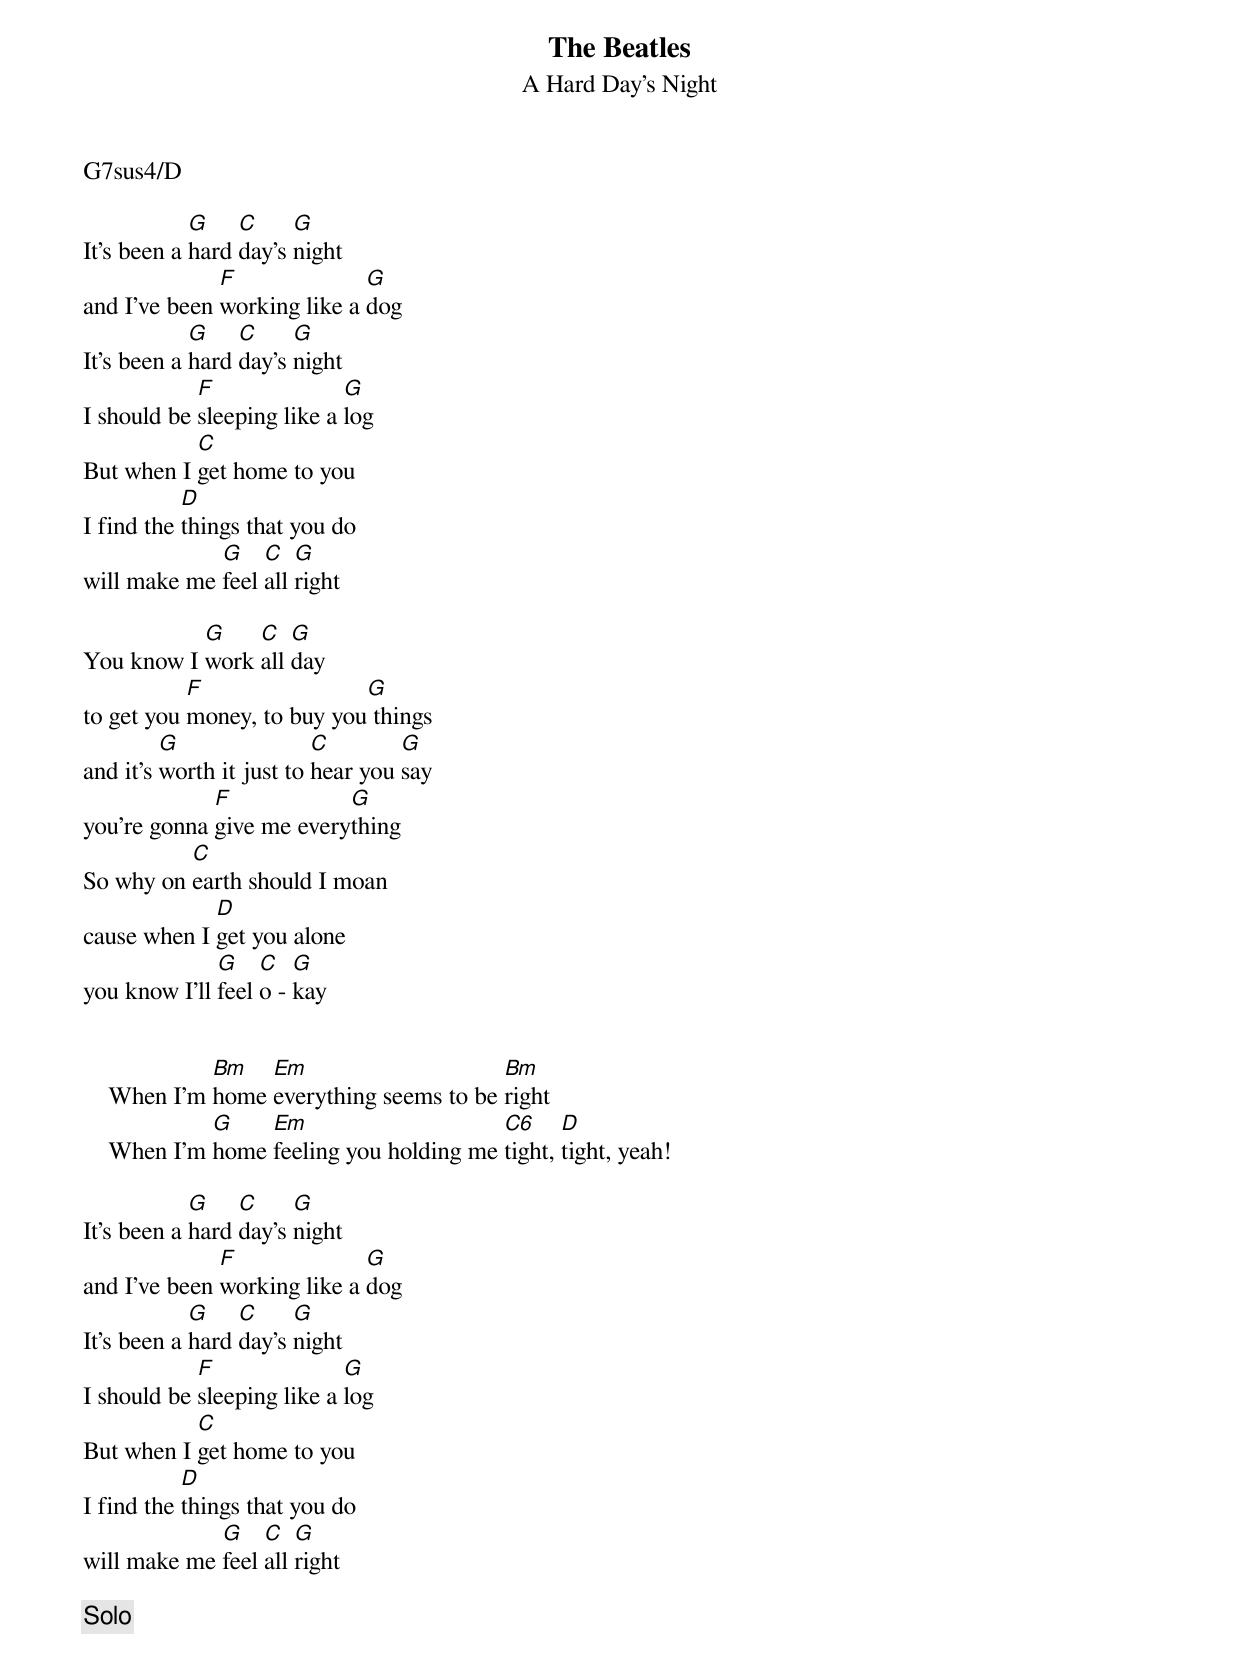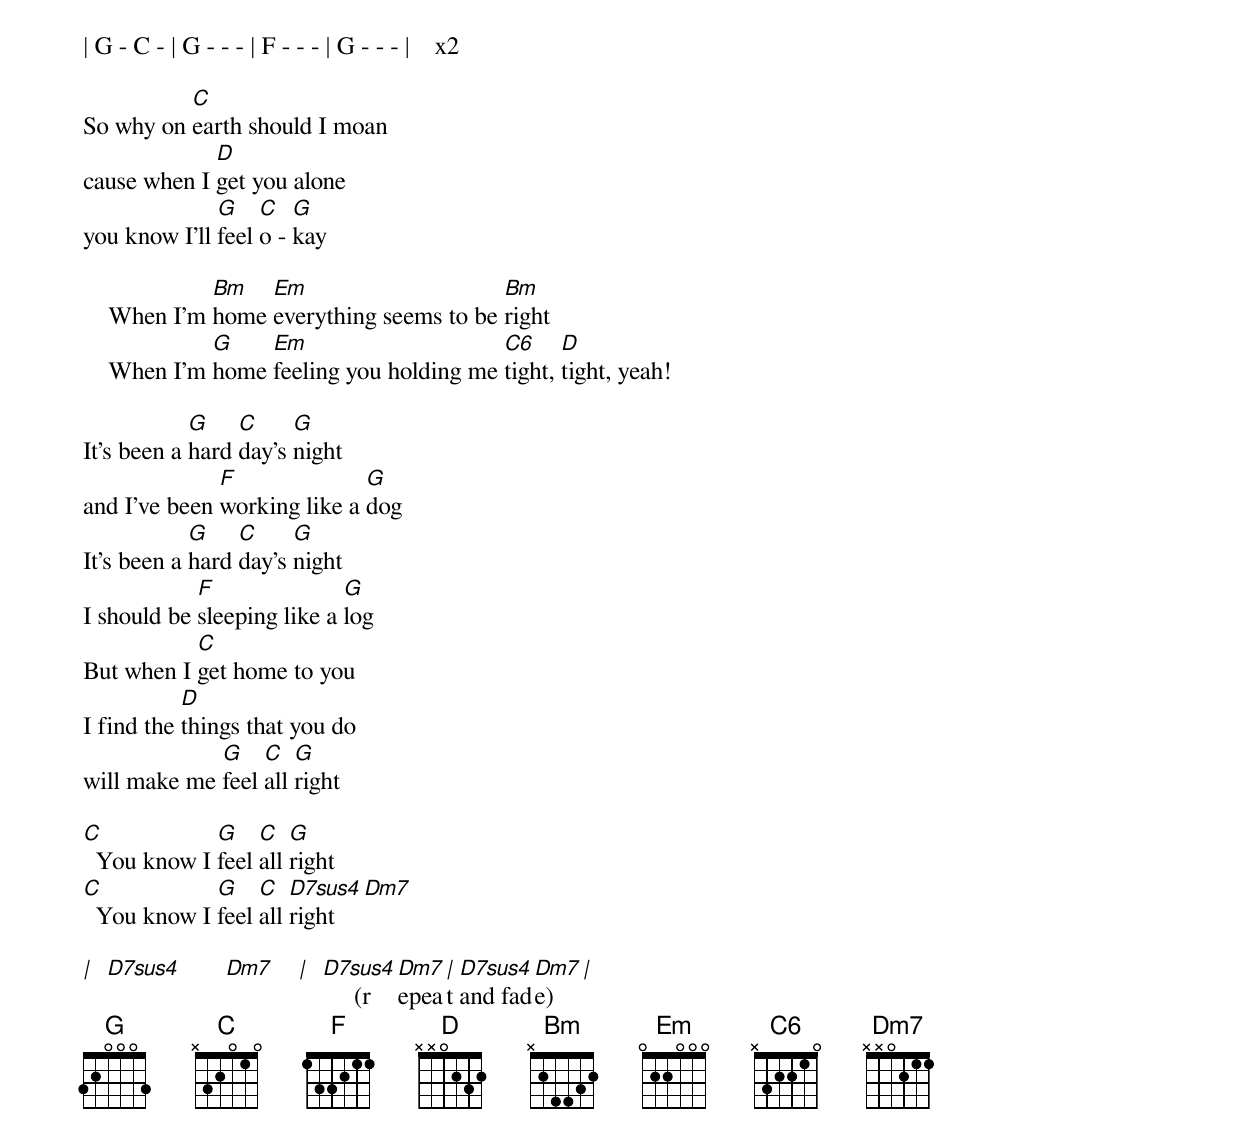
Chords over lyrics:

The Beatles
A Hard Day's Night

G7sus4/D

            G    C     G
It's been a hard day's night
              F              G
and I've been working like a dog
            G    C     G
It's been a hard day's night
            F               G
I should be sleeping like a log
           C
But when I get home to you
           D
I find the things that you do
             G    C   G
will make me feel all right

           G    C   G
You know I work all day
           F                G
to get you money, to buy you things
         G                C        G
and it's worth it just to hear you say
             F            G
you're gonna give me everything
          C
So why on earth should I moan
             D
cause when I get you alone
              G    C   G
you know I'll feel o - kay


             Bm   Em                     Bm
    When I'm home everything seems to be right
             G    Em                     C6     D
    When I'm home feeling you holding me tight, tight, yeah!

            G    C     G
It's been a hard day's night
              F              G
and I've been working like a dog
            G    C     G
It's been a hard day's night
            F               G
I should be sleeping like a log
           C
But when I get home to you
           D
I find the things that you do
             G    C   G
will make me feel all right

[Solo]
| G - C - | G - - - | F - - - | G - - - |    x2

          C
So why on earth should I moan
             D
cause when I get you alone
              G    C   G
you know I'll feel o - kay

             Bm   Em                     Bm
    When I'm home everything seems to be right
             G    Em                     C6     D
    When I'm home feeling you holding me tight, tight, yeah!

            G    C     G
It's been a hard day's night
              F              G
and I've been working like a dog
            G    C     G
It's been a hard day's night
            F               G
I should be sleeping like a log
           C
But when I get home to you
           D
I find the things that you do
             G    C   G
will make me feel all right

C            G    C   G
  You know I feel all right
C            G    C   D7sus4 Dm7
  You know I feel all right

| D7sus4 Dm7 | D7sus4 Dm7 | D7sus4 Dm7 |
                    (repeat and fade)
